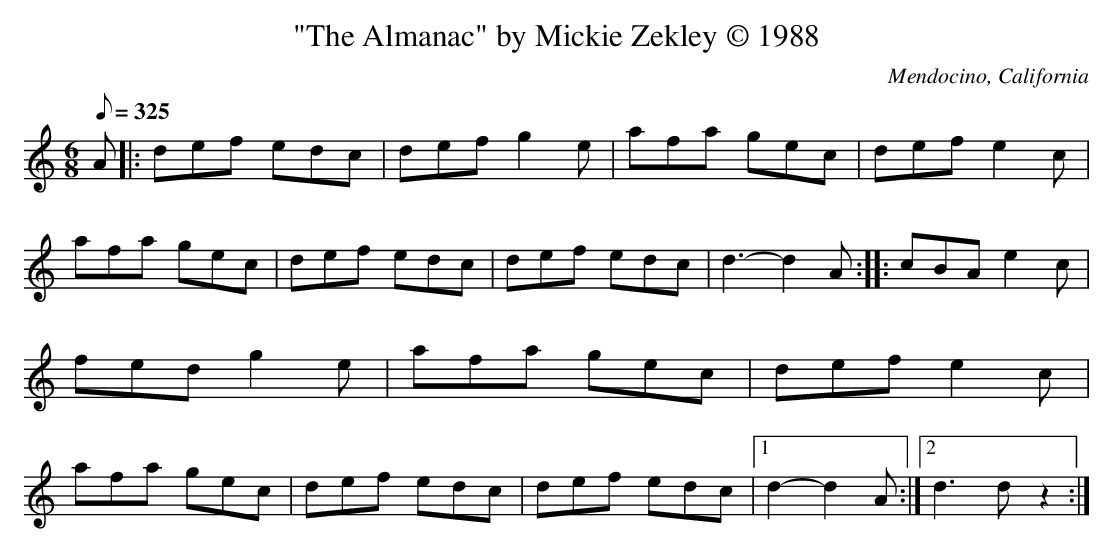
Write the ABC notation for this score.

X:1
T:"The Almanac" by Mickie Zekley © 1988
O:Mendocino, California
M:6/8
Q:325
K:Am
A|:def edc|def g2 e|afa gec|def e2 c|afa gec|def edc|def edc|d3-d2A:||:cBA e2c|fed g2e|afa gec|def e2c|afa gec|def edc|def edc|1d2-d2A:|2d3dz2:|
